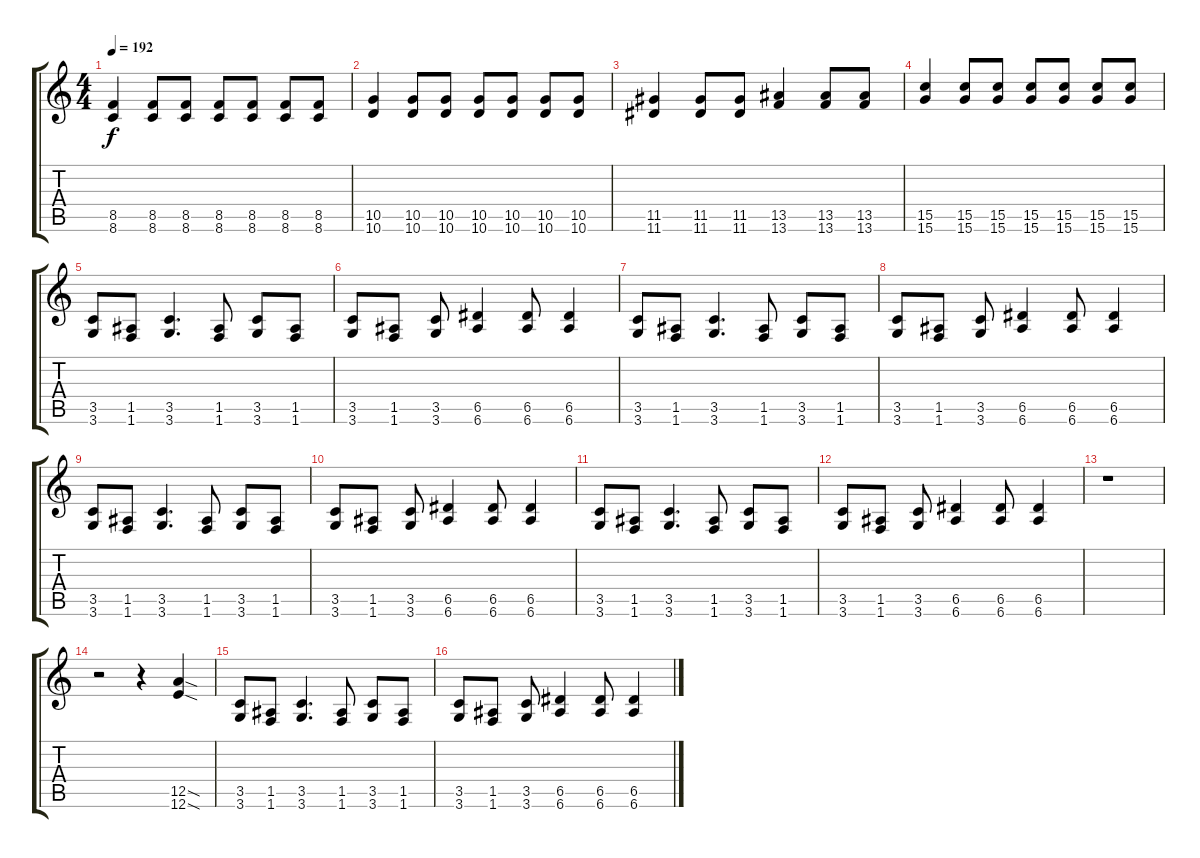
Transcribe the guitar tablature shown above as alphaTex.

\track "" {instrument distortionguitar}
\staff {score tabs}
\tuning (E4 B3 G3 D3 A2 E2) {hide}
\ts (4 4)
\tempo 192
\clef g2
\ks c
(8.5 8.6).4{dy f} (8.5 8.6).8 (8.5 8.6).8 (8.5 8.6).8 (8.5 8.6).8 (8.5 8.6).8 (8.5 8.6).8 |
(10.5 10.6).4{txt ""} (10.5 10.6).8 (10.5 10.6).8 (10.5 10.6).8 (10.5 10.6).8 (10.5 10.6).8 (10.5 10.6).8 |
(11.5 11.6).4{txt ""} (11.5 11.6).8 (11.5 11.6).8 (13.5 13.6).4 (13.5 13.6).8 (13.5 13.6).8 |
(15.5 15.6).4 (15.5 15.6).8 (15.5 15.6).8 (15.5 15.6).8 (15.5 15.6).8 (15.5 15.6).8 (15.5 15.6).8 |
(3.5 3.6).8 (1.5 1.6).8 (3.5 3.6).4{d} (1.5 1.6).8 (3.5 3.6).8 (1.5 1.6).8 |
(3.5 3.6).8 (1.5 1.6).8 (3.5 3.6).8 (6.5 6.6).4 (6.5 6.6).8 (6.5 6.6).4 |
(3.5 3.6).8 (1.5 1.6).8 (3.5 3.6).4{d} (1.5 1.6).8 (3.5 3.6).8 (1.5 1.6).8 |
(3.5 3.6).8 (1.5 1.6).8 (3.5 3.6).8 (6.5 6.6).4 (6.5 6.6).8 (6.5 6.6).4 |
(3.5 3.6).8 (1.5 1.6).8 (3.5 3.6).4{d} (1.5 1.6).8 (3.5 3.6).8 (1.5 1.6).8 |
(3.5 3.6).8 (1.5 1.6).8 (3.5 3.6).8 (6.5 6.6).4 (6.5 6.6).8 (6.5 6.6).4 |
(3.5 3.6).8 (1.5 1.6).8 (3.5 3.6).4{d} (1.5 1.6).8 (3.5 3.6).8 (1.5 1.6).8 |
(3.5 3.6).8 (1.5 1.6).8 (3.5 3.6).8 (6.5 6.6).4 (6.5 6.6).8 (6.5 6.6).4 |
r.1{txt ""} |
r.2{txt ""} r.4 (12.5{sod} 12.6{sod}).4 |
(3.5 3.6).8 (1.5 1.6).8 (3.5 3.6).4{d} (1.5 1.6).8 (3.5 3.6).8 (1.5 1.6).8 |
(3.5 3.6).8 (1.5 1.6).8 (3.5 3.6).8 (6.5 6.6).4 (6.5 6.6).8 (6.5 6.6).4
